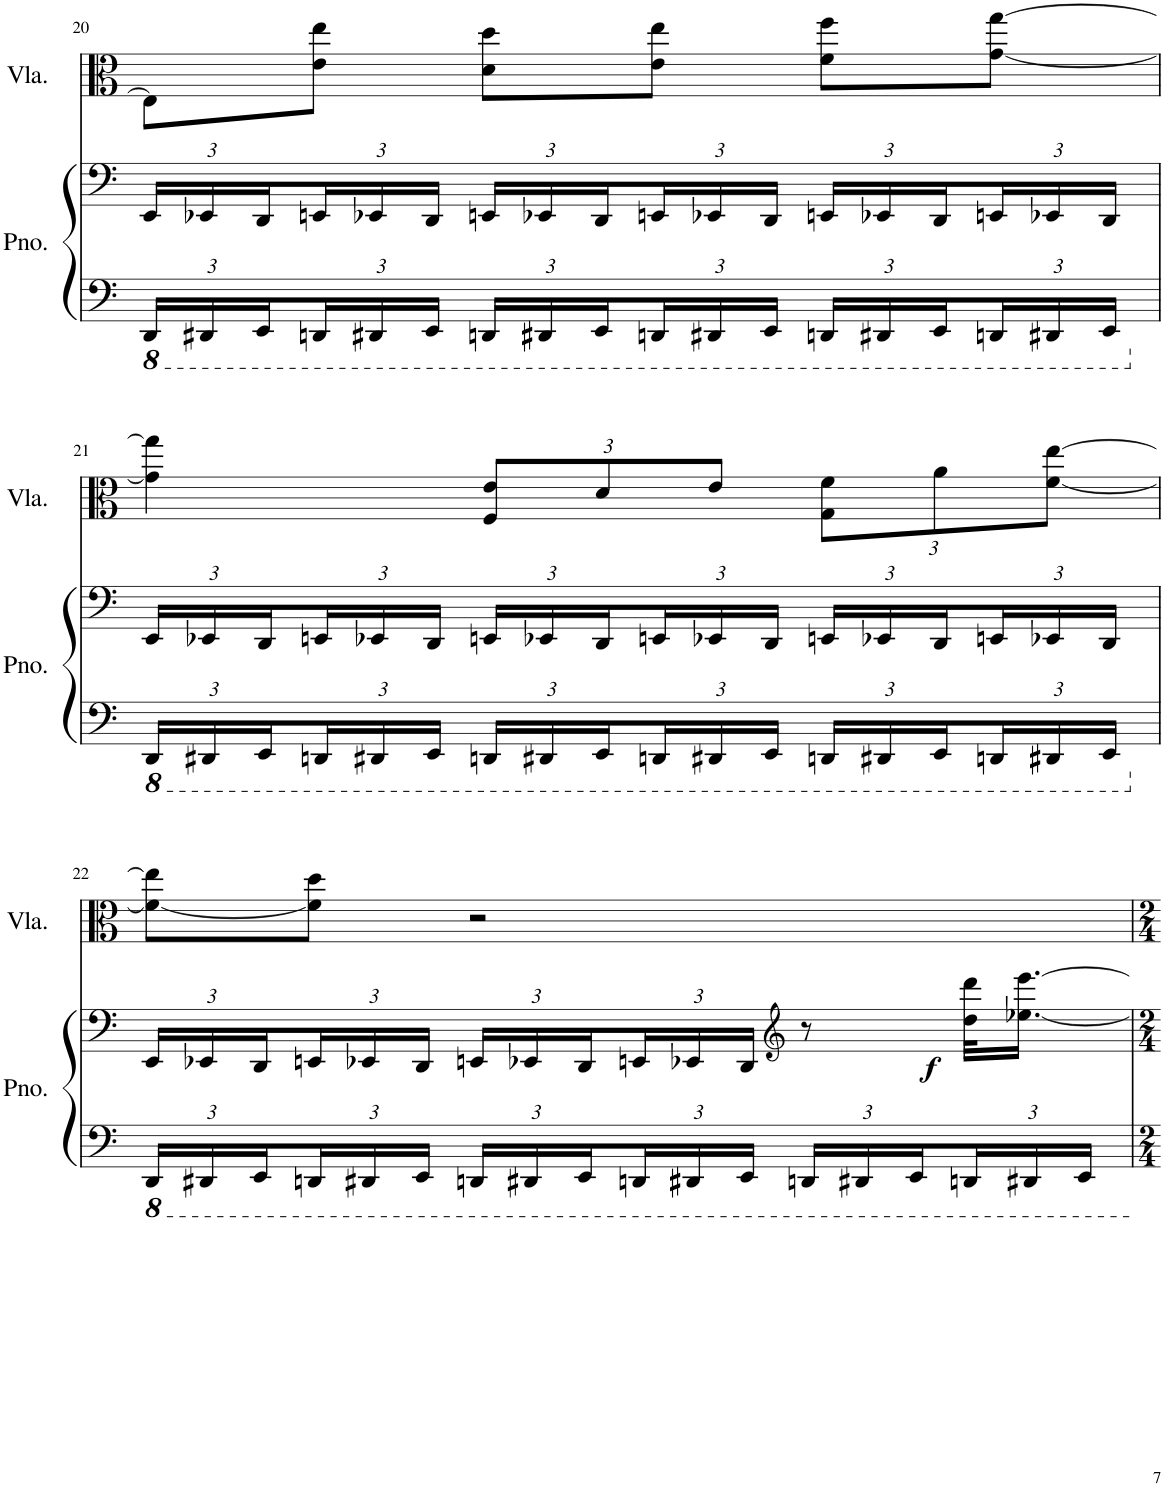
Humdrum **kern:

**kern	**kern	**dynam	**kern
*part2	*part2	*part2	*part1
*staff3	*staff2	*staff2/3	*staff1
*I"Piano	*	*	*I"Viola
*I'Pno.	*	*	*I'Vla.
!!LO:PB:g=z
*clefF4	*clefF4	*	*clefC3
*k[]	*k[]	*	*k[]
*M3/4	*M3/4	*	*M3/4
*8ba	*	*	*
*Xbrackettup	*Xbrackettup	*	*
=20	=20	=20	=20
24DDD/LL	24EE/LL	.	8E\L]
24DDD#X/	24EE-X/	.	.
24EEE/	24DD/	.	.
24DDDn/	24EEn/	.	8e\ 8ee\J
24DDD#X/	24EE-X/	.	.
24EEE/JJ	24DD/JJ	.	.
24DDDn/LL	24EEn/LL	.	8d\ 8dd\L
24DDD#X/	24EE-X/	.	.
24EEE/	24DD/	.	.
24DDDn/	24EEn/	.	8e\ 8ee\J
24DDD#X/	24EE-X/	.	.
24EEE/JJ	24DD/JJ	.	.
24DDDn/LL	24EEn/LL	.	8f\ 8ff\L
24DDD#X/	24EE-X/	.	.
24EEE/	24DD/	.	.
24DDDn/	24EEn/	.	[8g\ [8gg\J
24DDD#X/	24EE-X/	.	.
24EEE/JJ	24DD/JJ	.	.
!!LO:LB:g=z
=21	=21	=21	=21
*X8ba	*	*	*
*8ba	*	*	*
24DDD/LL	24EE/LL	.	4g\] 4gg\]
24DDD#X/	24EE-X/	.	.
24EEE/	24DD/	.	.
24DDDn/	24EEn/	.	.
24DDD#X/	24EE-X/	.	.
24EEE/JJ	24DD/JJ	.	.
*	*	*	*Xbrackettup
24DDDn/LL	24EEn/LL	.	12F/ 12e/L
24DDD#X/	24EE-X/	.	.
24EEE/	24DD/	.	12d/
24DDDn/	24EEn/	.	.
24DDD#X/	24EE-X/	.	12e/J
24EEE/JJ	24DD/JJ	.	.
24DDDn/LL	24EEn/LL	.	12G\ 12f\L
24DDD#X/	24EE-X/	.	.
24EEE/	24DD/	.	12a\
24DDDn/	24EEn/	.	.
24DDD#X/	24EE-X/	.	[12f\ [12ee\J
24EEE/JJ	24DD/JJ	.	.
!!LO:LB:g=z
=22	=22	=22	=22
*X8ba	*	*	*
*	*^	*	*
24DDD/LL	24EE/LL	3..ryy	.	8f\_ 8ee\]L
24DDD#X/	24EE-X/	.	.	.
24EEE/	24DD/	.	.	.
24DDDn/	24EEn/	.	.	8f\] 8dd\J
24DDD#X/	24EE-X/	.	.	.
24EEE/JJ	24DD/JJ	.	.	.
24DDDn/LL	24EEn/LL	.	.	2r
24DDD#X/	24EE-X/	.	.	.
24EEE/	24DD/	.	.	.
24DDDn/	24EEn/	.	.	.
24DDD#X/	24EE-X/	.	.	.
24EEE/JJ	24DD/JJ	.	.	.
*	*clefG2	*	*	*
24DDDn/LL	8r	.	.	.
24DDD#X/	.	.	.	.
!	!	!	!LO:DY:b	!
24EEE/	.	6ryy	f	.
24DDDn/	32dd\ 32ddd\KLL	.	.	.
.	[16.ee-X\ [16.eee\JJ	.	.	.
24DDD#X/	.	.	.	.
24EEE/JJ	.	.	.	.
*	*v	*v	*	*
=	=	=	=
*-	*-	*-	*-
